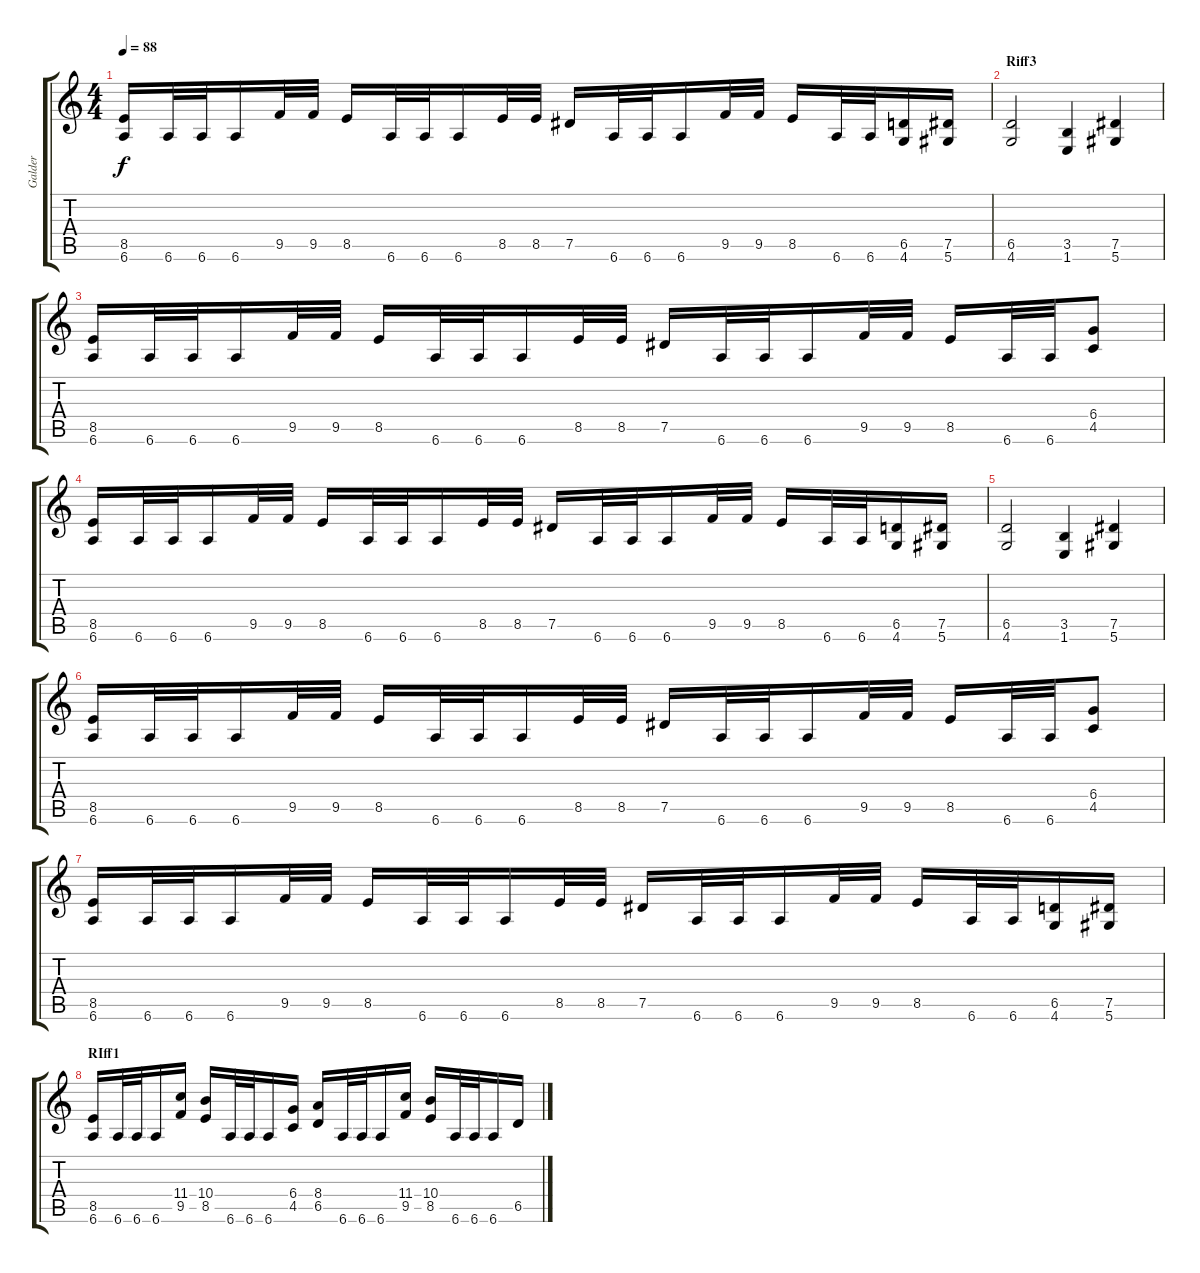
\track ("Galder" "Galder") {instrument distortionguitar}
\staff {score tabs}
\tuning (Eb4 Bb3 Gb3 Db3 Ab2 Eb2) {hide}
\ts (4 4)
\tempo 88
\clef g2
\ks c
(8.5 6.6).16{dy f} 6.6.32 6.6.32 6.6.16 9.5.32 9.5.32 8.5.16 6.6.32 6.6.32 6.6.16 8.5.32 8.5.32 7.5.16 6.6.32 6.6.32 6.6.16 9.5.32 9.5.32 8.5.16 6.6.32 6.6.32 (6.5 4.6).16 (7.5 5.6).16 |
\section ("" "Riff3")
(6.5 4.6).2 (3.5 1.6).4 (7.5 5.6).4 |
(8.5 6.6).16 6.6.32 6.6.32 6.6.16 9.5.32 9.5.32 8.5.16 6.6.32 6.6.32 6.6.16 8.5.32 8.5.32 7.5.16 6.6.32 6.6.32 6.6.16 9.5.32 9.5.32 8.5.16 6.6.32 6.6.32 (6.4 4.5).8 |
(8.5 6.6).16 6.6.32 6.6.32 6.6.16 9.5.32 9.5.32 8.5.16 6.6.32 6.6.32 6.6.16 8.5.32 8.5.32 7.5.16 6.6.32 6.6.32 6.6.16 9.5.32 9.5.32 8.5.16 6.6.32 6.6.32 (6.5 4.6).16 (7.5 5.6).16 |
(6.5 4.6).2 (3.5 1.6).4 (7.5 5.6).4 |
(8.5 6.6).16 6.6.32 6.6.32 6.6.16 9.5.32 9.5.32 8.5.16 6.6.32 6.6.32 6.6.16 8.5.32 8.5.32 7.5.16 6.6.32 6.6.32 6.6.16 9.5.32 9.5.32 8.5.16 6.6.32 6.6.32 (6.4 4.5).8 |
(8.5 6.6).16 6.6.32 6.6.32 6.6.16 9.5.32 9.5.32 8.5.16 6.6.32 6.6.32 6.6.16 8.5.32 8.5.32 7.5.16 6.6.32 6.6.32 6.6.16 9.5.32 9.5.32 8.5.16 6.6.32 6.6.32 (6.5 4.6).16 (7.5 5.6).16 |
\section ("" "RIff1")
(8.5 6.6).16 6.6.32 6.6.32 6.6.16 (11.4 9.5).16 (10.4 8.5).16 6.6.32 6.6.32 6.6.16 (6.4 4.5).16 (8.4 6.5).16 6.6.32 6.6.32 6.6.16 (11.4 9.5).16 (10.4 8.5).16 6.6.32 6.6.32 6.6.16 6.5.16
